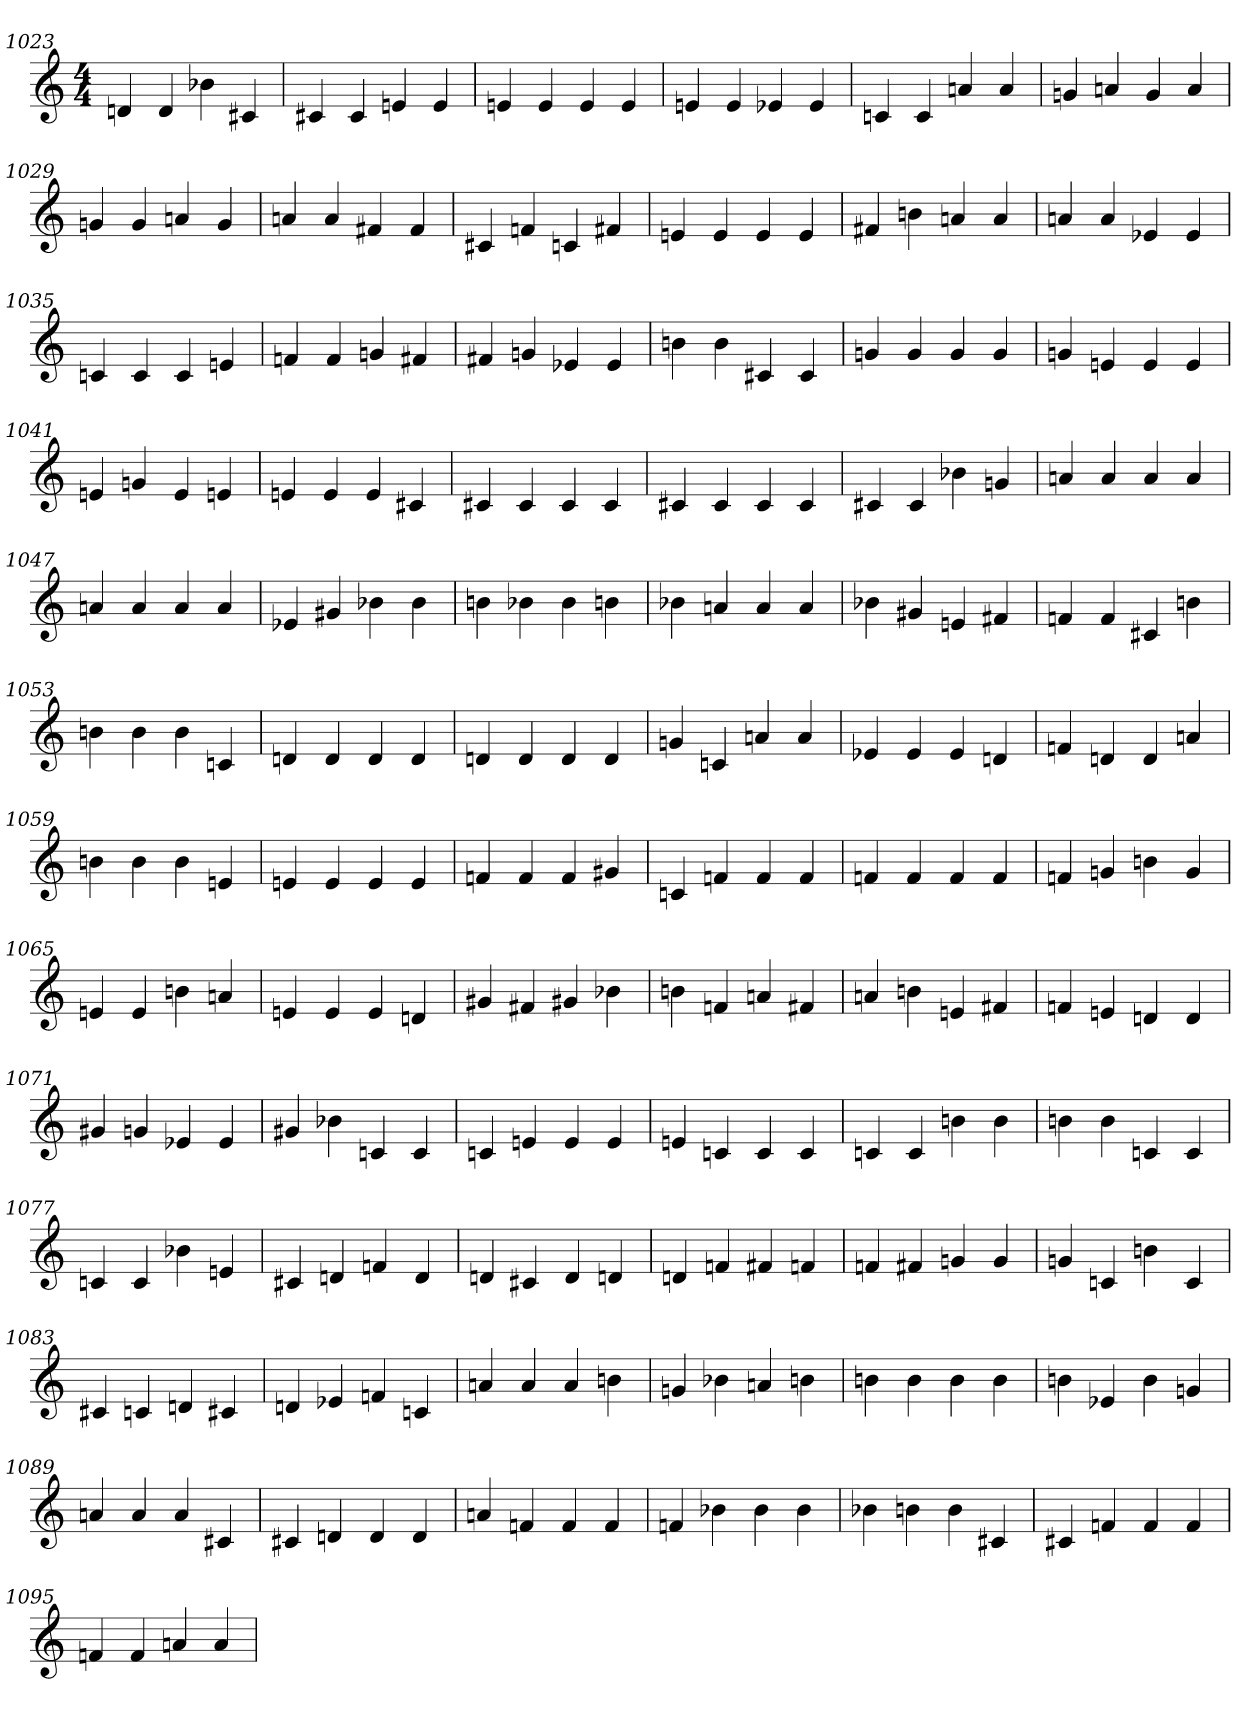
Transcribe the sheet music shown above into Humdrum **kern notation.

**kern
*part1
*staff1
*clefG2
*M4/4
=1023
4dn
4d
4b-X
4c#X
=1024
4c#X
4c#
4en
4e
=1025
4en
4e
4e
4e
=1026
4en
4e
4e-X
4e-
=1027
4cn
4c
4an
4a
=1028
4gn
4an
4g
4a
=1029
4gn
4g
4an
4g
=1030
4an
4a
4f#X
4f#
=1031
4c#X
4fn
4cn
4f#X
=1032
4en
4e
4e
4e
=1033
4f#X
4bn
4an
4a
=1034
4an
4a
4e-X
4e-
=1035
4cn
4c
4c
4en
=1036
4fn
4f
4gn
4f#X
=1037
4f#X
4gn
4e-X
4e-
=1038
4bn
4b
4c#X
4c#
=1039
4gn
4g
4g
4g
=1040
4gn
4en
4e
4e
=1041
4en
4gn
4e
4en
=1042
4en
4e
4e
4c#X
=1043
4c#X
4c#
4c#
4c#
=1044
4c#X
4c#
4c#
4c#
=1045
4c#X
4c#
4b-X
4gn
=1046
4an
4a
4a
4a
=1047
4an
4a
4a
4a
=1048
4e-X
4g#X
4b-X
4b-
=1049
4bn
4b-X
4b-
4bn
=1050
4b-X
4an
4a
4a
=1051
4b-X
4g#X
4en
4f#X
=1052
4fn
4f
4c#X
4bn
=1053
4bn
4b
4b
4cn
=1054
4dn
4d
4d
4d
=1055
4dn
4d
4d
4d
=1056
4gn
4cn
4an
4a
=1057
4e-X
4e-
4e-
4dn
=1058
4fn
4dn
4d
4an
=1059
4bn
4b
4b
4en
=1060
4en
4e
4e
4e
=1061
4fn
4f
4f
4g#X
=1062
4cn
4fn
4f
4f
=1063
4fn
4f
4f
4f
=1064
4fn
4gn
4bn
4g
=1065
4en
4e
4bn
4an
=1066
4en
4e
4e
4dn
=1067
4g#X
4f#X
4g#X
4b-X
=1068
4bn
4fn
4an
4f#X
=1069
4an
4bn
4en
4f#X
=1070
4fn
4en
4dn
4d
=1071
4g#X
4gn
4e-X
4e-
=1072
4g#X
4b-X
4cn
4c
=1073
4cn
4en
4e
4e
=1074
4en
4cn
4c
4c
=1075
4cn
4c
4bn
4b
=1076
4bn
4b
4cn
4c
=1077
4cn
4c
4b-X
4en
=1078
4c#X
4dn
4fn
4d
=1079
4dn
4c#X
4d
4dn
=1080
4dn
4fn
4f#X
4fn
=1081
4fn
4f#X
4gn
4g
=1082
4gn
4cn
4bn
4c
=1083
4c#X
4cn
4dn
4c#X
=1084
4dn
4e-X
4fn
4cn
=1085
4an
4a
4a
4bn
=1086
4gn
4b-X
4an
4bn
=1087
4bn
4b
4b
4b
=1088
4bn
4e-X
4b
4gn
=1089
4an
4a
4a
4c#X
=1090
4c#X
4dn
4d
4d
=1091
4an
4fn
4f
4f
=1092
4fn
4b-X
4b-
4b-
=1093
4b-X
4bn
4b
4c#X
=1094
4c#X
4fn
4f
4f
=1095
4fn
4f
4an
4a
=
*-
